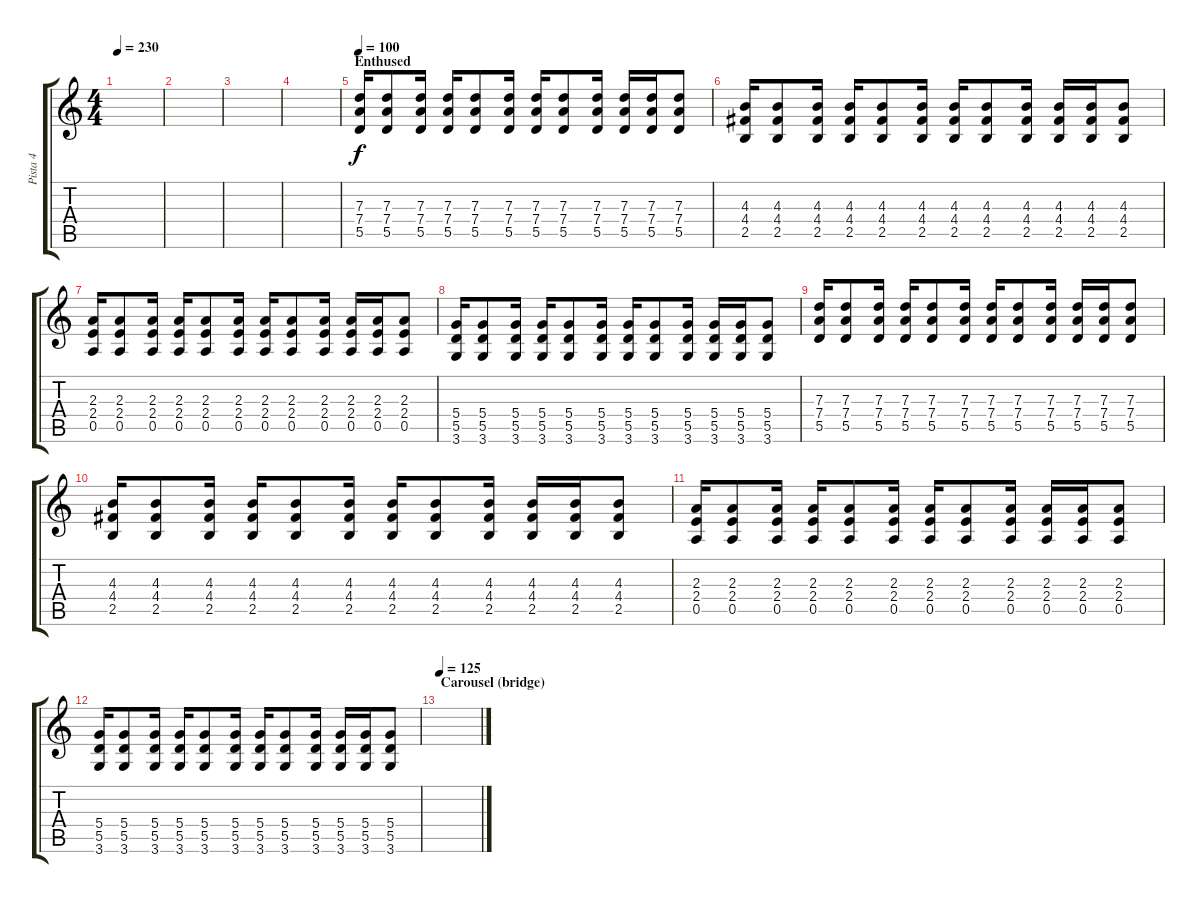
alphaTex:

\track ("Pista 4" "Pista 4") {instrument distortionguitar}
\staff {score tabs}
\tuning (E4 B3 G3 D3 A2 E2) {hide}
\ts (4 4)
\tempo 230
\clef g2
\ks c
|
|
|
|
\section ("" "Enthused")
\tempo 100
(7.3 7.4 5.5).16 (7.3 7.4 5.5).8 (7.3 7.4 5.5).16 (7.3 7.4 5.5).16 (7.3 7.4 5.5).8 (7.3 7.4 5.5).16 (7.3 7.4 5.5).16 (7.3 7.4 5.5).8 (7.3 7.4 5.5).16 (7.3 7.4 5.5).16 (7.3 7.4 5.5).16 (7.3 7.4 5.5).8 |
(4.3 4.4 2.5).16 (4.3 4.4 2.5).8 (4.3 4.4 2.5).16 (4.3 4.4 2.5).16 (4.3 4.4 2.5).8 (4.3 4.4 2.5).16 (4.3 4.4 2.5).16 (4.3 4.4 2.5).8 (4.3 4.4 2.5).16 (4.3 4.4 2.5).16 (4.3 4.4 2.5).16 (4.3 4.4 2.5).8 |
(2.3 2.4 0.5).16 (2.3 2.4 0.5).8 (2.3 2.4 0.5).16 (2.3 2.4 0.5).16 (2.3 2.4 0.5).8 (2.3 2.4 0.5).16 (2.3 2.4 0.5).16 (2.3 2.4 0.5).8 (2.3 2.4 0.5).16 (2.3 2.4 0.5).16 (2.3 2.4 0.5).16 (2.3 2.4 0.5).8 |
(5.4 5.5 3.6).16 (5.4 5.5 3.6).8 (5.4 5.5 3.6).16 (5.4 5.5 3.6).16 (5.4 5.5 3.6).8 (5.4 5.5 3.6).16 (5.4 5.5 3.6).16 (5.4 5.5 3.6).8 (5.4 5.5 3.6).16 (5.4 5.5 3.6).16 (5.4 5.5 3.6).16 (5.4 5.5 3.6).8 |
(7.3 7.4 5.5).16 (7.3 7.4 5.5).8 (7.3 7.4 5.5).16 (7.3 7.4 5.5).16 (7.3 7.4 5.5).8 (7.3 7.4 5.5).16 (7.3 7.4 5.5).16 (7.3 7.4 5.5).8 (7.3 7.4 5.5).16 (7.3 7.4 5.5).16 (7.3 7.4 5.5).16 (7.3 7.4 5.5).8 |
(4.3 4.4 2.5).16 (4.3 4.4 2.5).8 (4.3 4.4 2.5).16 (4.3 4.4 2.5).16 (4.3 4.4 2.5).8 (4.3 4.4 2.5).16 (4.3 4.4 2.5).16 (4.3 4.4 2.5).8 (4.3 4.4 2.5).16 (4.3 4.4 2.5).16 (4.3 4.4 2.5).16 (4.3 4.4 2.5).8 |
(2.3 2.4 0.5).16 (2.3 2.4 0.5).8 (2.3 2.4 0.5).16 (2.3 2.4 0.5).16 (2.3 2.4 0.5).8 (2.3 2.4 0.5).16 (2.3 2.4 0.5).16 (2.3 2.4 0.5).8 (2.3 2.4 0.5).16 (2.3 2.4 0.5).16 (2.3 2.4 0.5).16 (2.3 2.4 0.5).8 |
(5.4 5.5 3.6).16 (5.4 5.5 3.6).8 (5.4 5.5 3.6).16 (5.4 5.5 3.6).16 (5.4 5.5 3.6).8 (5.4 5.5 3.6).16 (5.4 5.5 3.6).16 (5.4 5.5 3.6).8 (5.4 5.5 3.6).16 (5.4 5.5 3.6).16 (5.4 5.5 3.6).16 (5.4 5.5 3.6).8 |
\section ("" "Carousel (bridge)")
\tempo 125
